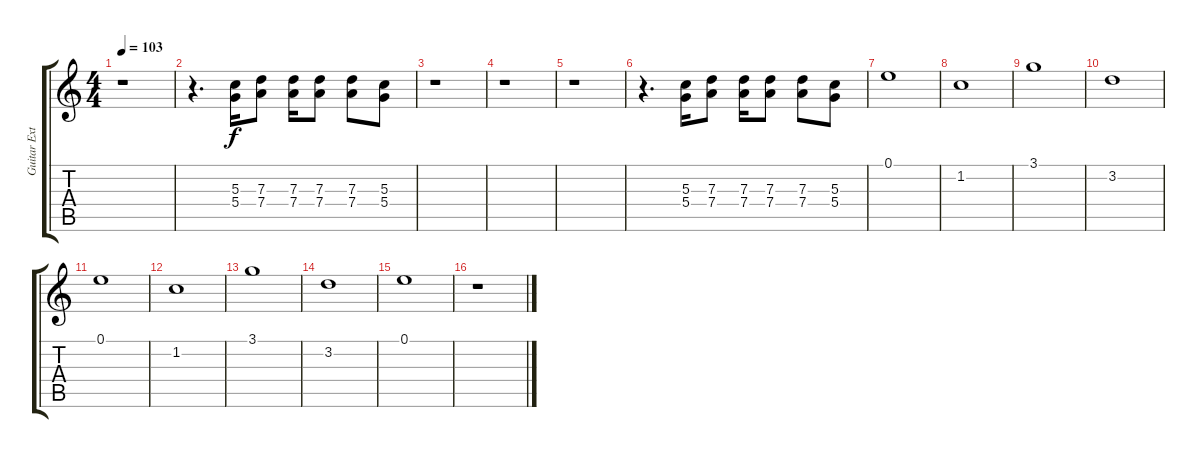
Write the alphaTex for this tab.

\track ("Guitar Extra" "Guitar Ext") {instrument distortionguitar}
\staff {score tabs}
\tuning (E4 B3 G3 D3 A2 E2) {hide}
\ts (4 4)
\tempo 103
\clef g2
\ks c
r.1{dy f} |
r.4{d} (5.3 5.4).16 (7.3 7.4).8 (7.3 7.4).16 (7.3 7.4).8 (7.3 7.4).8 (5.3 5.4).8 |
r.1 |
r.1 |
r.1 |
r.4{d} (5.3 5.4).16 (7.3 7.4).8 (7.3 7.4).16 (7.3 7.4).8 (7.3 7.4).8 (5.3 5.4).8 |
0.1.1 |
1.2.1 |
3.1.1 |
3.2.1 |
0.1.1 |
1.2.1 |
3.1.1 |
3.2.1 |
0.1.1 |
r.1
